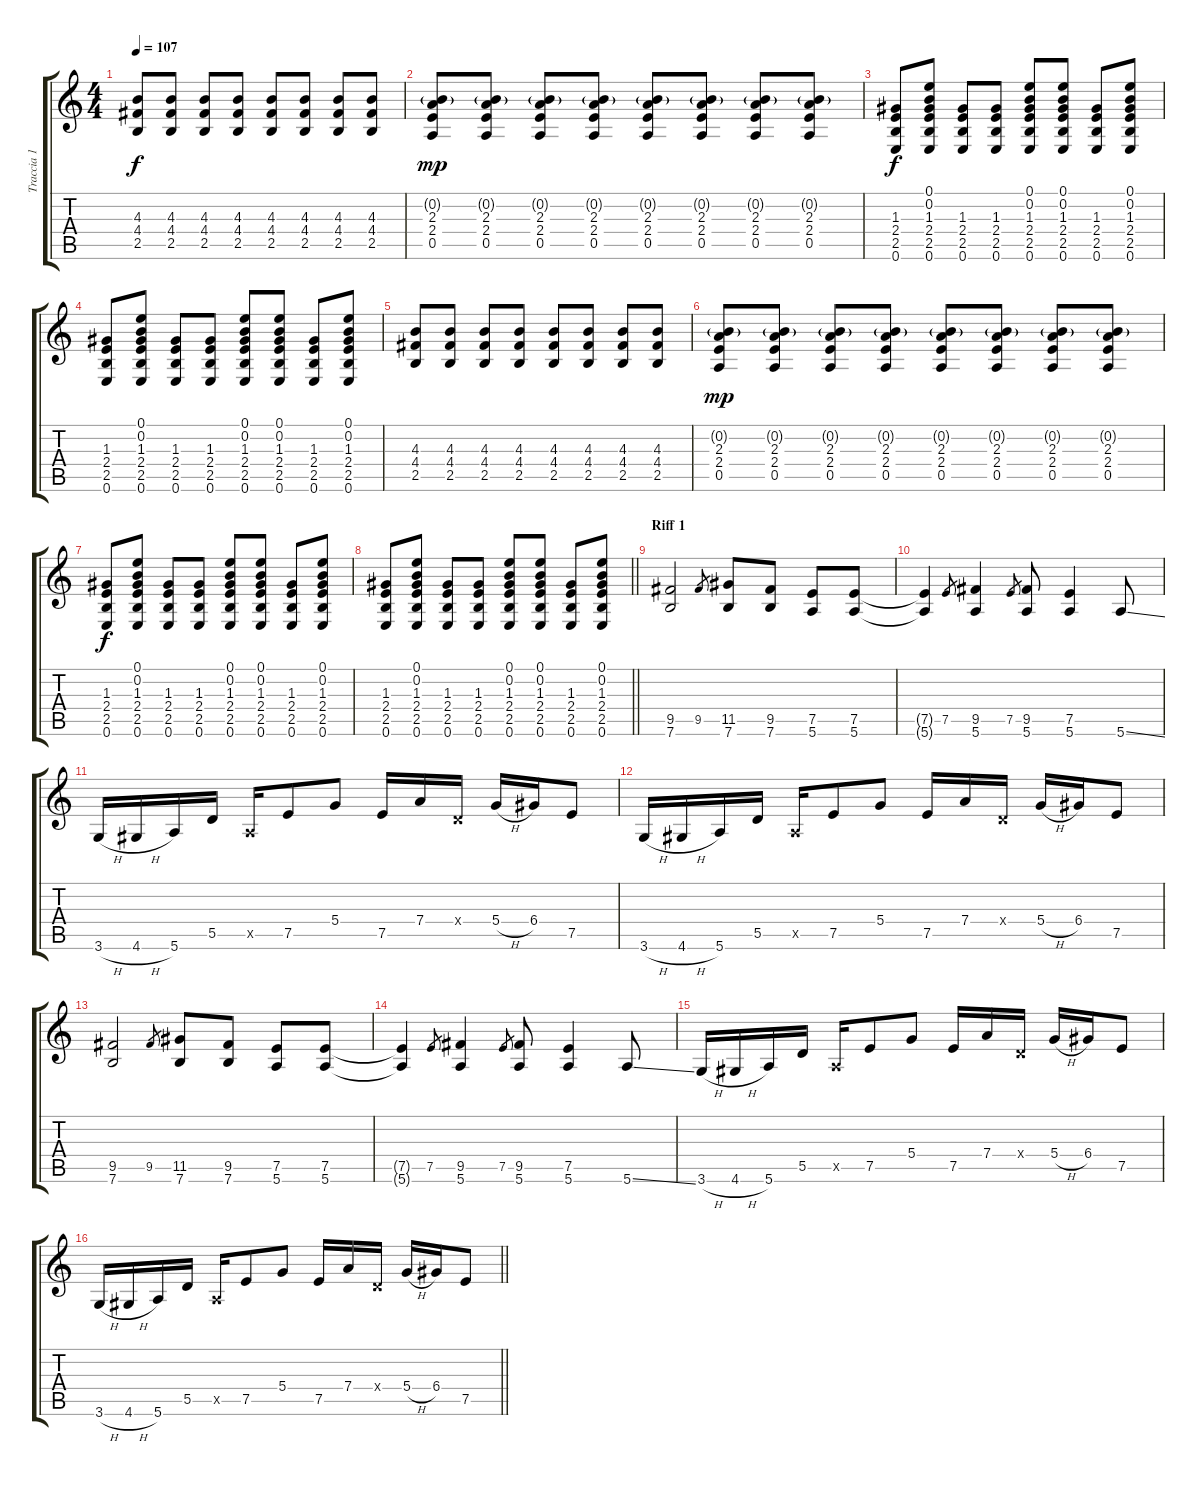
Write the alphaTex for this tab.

\track ("Traccia 1" "Traccia 1") {instrument distortionguitar}
\staff {score tabs}
\tuning (E4 B3 G3 D3 A2 E2) {hide}
\ts (4 4)
\tempo 107
\clef g2
\ks c
(4.3 4.4 2.5).8{dy f} (4.3 4.4 2.5).8 (4.3 4.4 2.5).8 (4.3 4.4 2.5).8 (4.3 4.4 2.5).8 (4.3 4.4 2.5).8 (4.3 4.4 2.5).8 (4.3 4.4 2.5).8 |
(0.2{g} 2.3 2.4 0.5).8{dy mp} (0.2{g} 2.3 2.4 0.5).8 (0.2{g} 2.3 2.4 0.5).8 (0.2{g} 2.3 2.4 0.5).8 (0.2{g} 2.3 2.4 0.5).8 (0.2{g} 2.3 2.4 0.5).8 (0.2{g} 2.3 2.4 0.5).8 (0.2{g} 2.3 2.4 0.5).8 |
(1.3 2.4 2.5 0.6).8{dy f} (0.1 0.2 1.3 2.4 2.5 0.6).8 (1.3 2.4 2.5 0.6).8 (1.3 2.4 2.5 0.6).8 (0.1 0.2 1.3 2.4 2.5 0.6).8 (0.1 0.2 1.3 2.4 2.5 0.6).8 (1.3 2.4 2.5 0.6).8 (0.1 0.2 1.3 2.4 2.5 0.6).8 |
(1.3 2.4 2.5 0.6).8 (0.1 0.2 1.3 2.4 2.5 0.6).8 (1.3 2.4 2.5 0.6).8 (1.3 2.4 2.5 0.6).8 (0.1 0.2 1.3 2.4 2.5 0.6).8 (0.1 0.2 1.3 2.4 2.5 0.6).8 (1.3 2.4 2.5 0.6).8 (0.1 0.2 1.3 2.4 2.5 0.6).8 |
(4.3 4.4 2.5).8 (4.3 4.4 2.5).8 (4.3 4.4 2.5).8 (4.3 4.4 2.5).8 (4.3 4.4 2.5).8 (4.3 4.4 2.5).8 (4.3 4.4 2.5).8 (4.3 4.4 2.5).8 |
(0.2{g} 2.3 2.4 0.5).8{dy mp} (0.2{g} 2.3 2.4 0.5).8 (0.2{g} 2.3 2.4 0.5).8 (0.2{g} 2.3 2.4 0.5).8 (0.2{g} 2.3 2.4 0.5).8 (0.2{g} 2.3 2.4 0.5).8 (0.2{g} 2.3 2.4 0.5).8 (0.2{g} 2.3 2.4 0.5).8 |
(1.3 2.4 2.5 0.6).8{dy f} (0.1 0.2 1.3 2.4 2.5 0.6).8 (1.3 2.4 2.5 0.6).8 (1.3 2.4 2.5 0.6).8 (0.1 0.2 1.3 2.4 2.5 0.6).8 (0.1 0.2 1.3 2.4 2.5 0.6).8 (1.3 2.4 2.5 0.6).8 (0.1 0.2 1.3 2.4 2.5 0.6).8 |
\barLineRight lightlight
(1.3 2.4 2.5 0.6).8 (0.1 0.2 1.3 2.4 2.5 0.6).8 (1.3 2.4 2.5 0.6).8 (1.3 2.4 2.5 0.6).8 (0.1 0.2 1.3 2.4 2.5 0.6).8 (0.1 0.2 1.3 2.4 2.5 0.6).8 (1.3 2.4 2.5 0.6).8 (0.1 0.2 1.3 2.4 2.5 0.6).8 |
\section ("" "Riff 1")
(9.5 7.6).2{volume 15} 9.5.8{gr} (11.5 7.6).8 (9.5 7.6).8 (7.5 5.6).8 (7.5 5.6).8 |
(7.5{t} 5.6{t}).4 7.5.8{gr} (9.5 5.6).4 7.5.8{gr} (9.5 5.6).8 (7.5 5.6).4 5.6{ss}.8 |
3.6{h}.16 4.6{h}.16 5.6.16 5.5.16 0.5{x}.16 7.5.8 5.4.8 7.5.16 7.4.16 0.4{x}.16 5.4{h}.16 6.4.16 7.5.8 |
3.6{h}.16 4.6{h}.16 5.6.16 5.5.16 0.5{x}.16 7.5.8 5.4.8 7.5.16 7.4.16 0.4{x}.16 5.4{h}.16 6.4.16 7.5.8 |
(9.5 7.6).2 9.5.8{gr} (11.5 7.6).8 (9.5 7.6).8 (7.5 5.6).8 (7.5 5.6).8 |
(7.5{t} 5.6{t}).4 7.5.8{gr} (9.5 5.6).4 7.5.8{gr} (9.5 5.6).8 (7.5 5.6).4 5.6{ss}.8 |
3.6{h}.16 4.6{h}.16 5.6.16 5.5.16 0.5{x}.16 7.5.8 5.4.8 7.5.16 7.4.16 0.4{x}.16 5.4{h}.16 6.4.16 7.5.8 |
\barLineRight lightlight
3.6{h}.16 4.6{h}.16 5.6.16 5.5.16 0.5{x}.16 7.5.8 5.4.8 7.5.16 7.4.16 0.4{x}.16 5.4{h}.16 6.4.16 7.5.8
